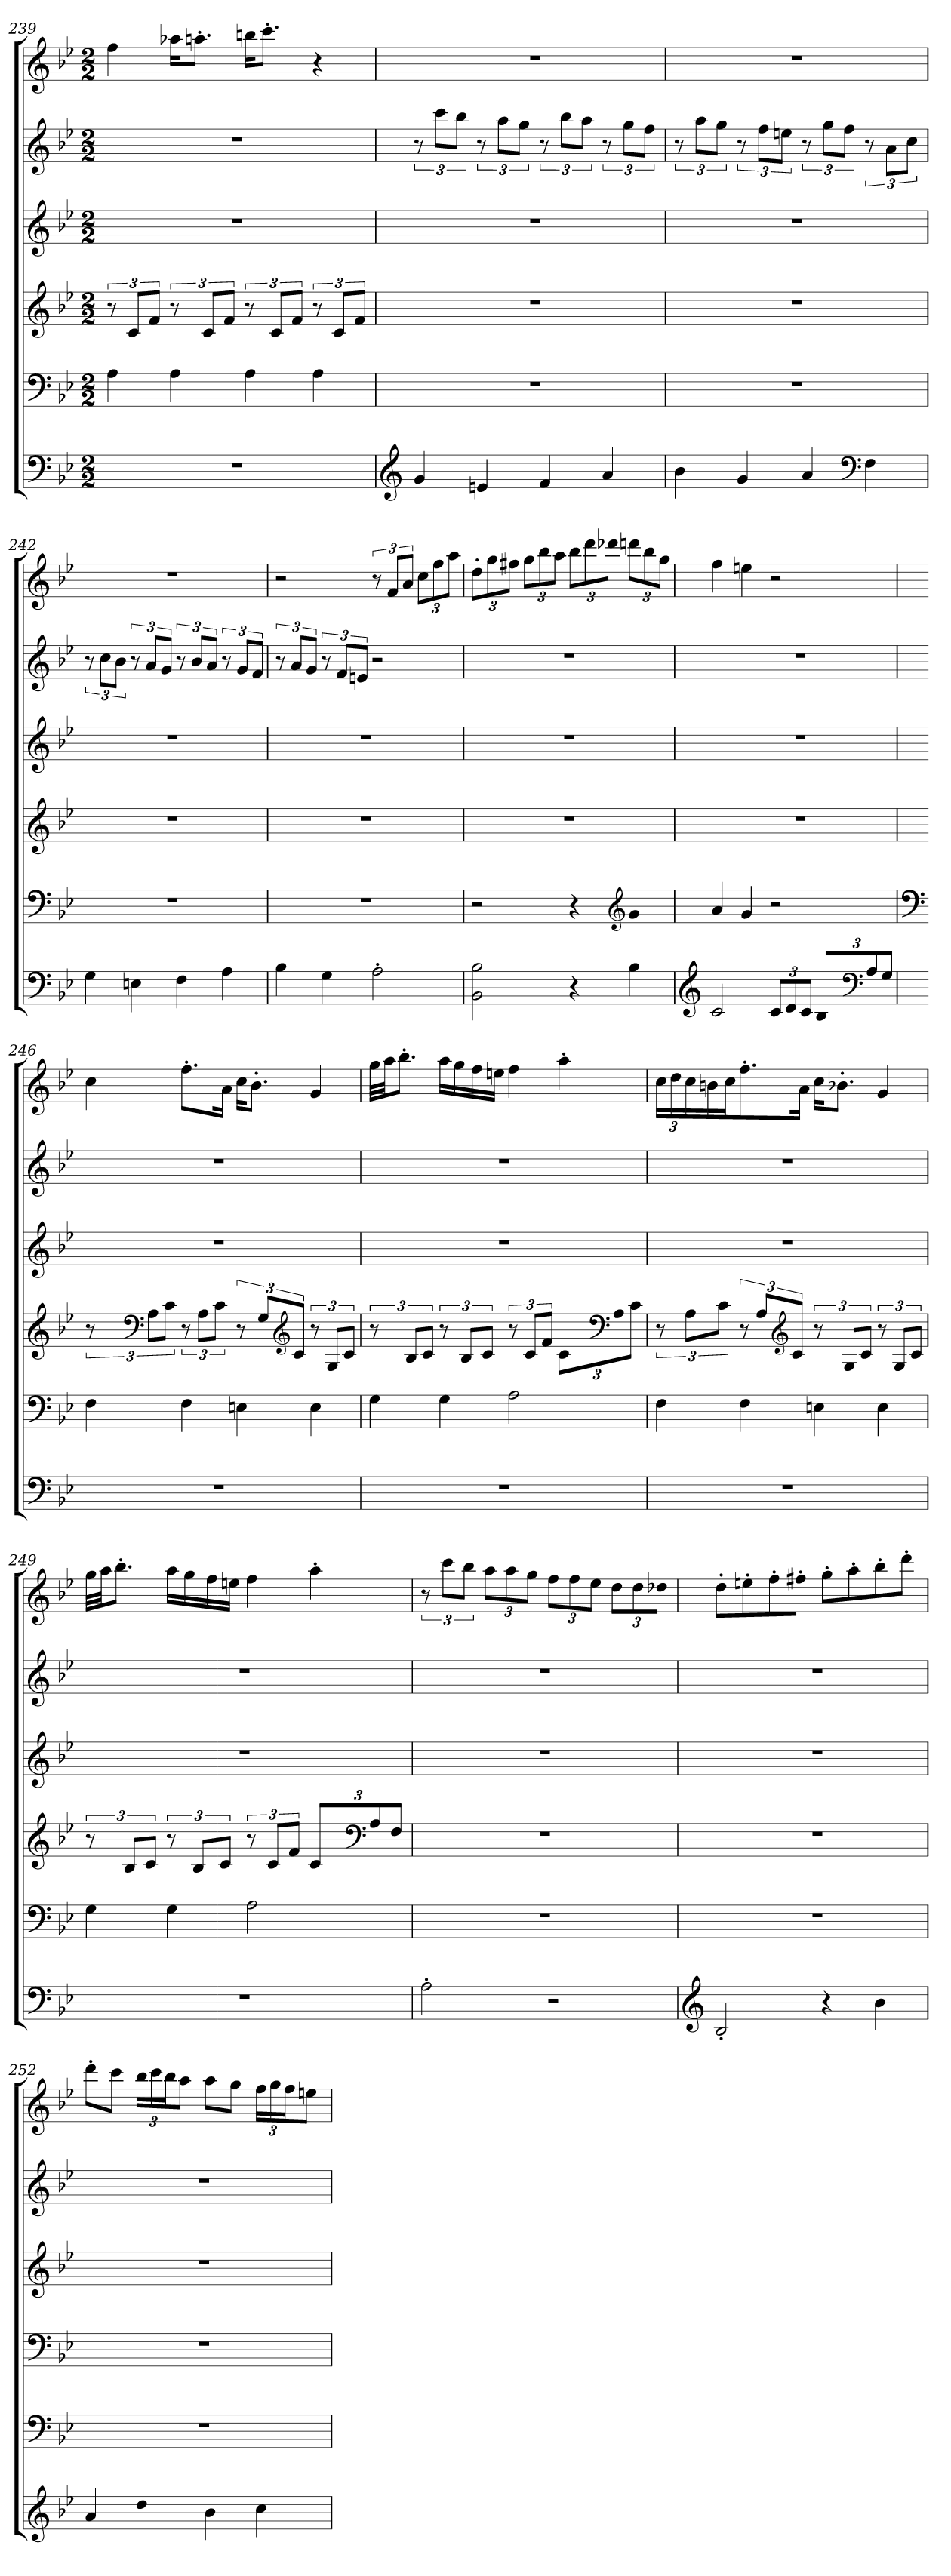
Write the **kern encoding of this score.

**kern	**kern	**kern	**kern	**kern	**kern
*part5	*part4	*part3	*part2	*part2	*part1
*staff6	*staff5	*staff4	*staff3	*staff2	*staff1
*clefF4	*clefF4	*clefG2	*clefG2	*clefG2	*clefG2
*k[b-e-]	*k[b-e-]	*k[b-e-]	*k[b-e-]	*k[b-e-]	*k[b-e-]
*M2/2	*M2/2	*M2/2	*M2/2	*M2/2	*M2/2
*MM152	*MM152	*MM152	*MM152	*MM152	*MM152
=239	=239	=239	=239	=239	=239
1r	4A\	12r	1r	1r	4ff\
.	.	12c/L	.	.	.
.	.	12f/J	.	.	.
.	4A\	12r	.	.	16aa-X\KL
.	.	.	.	.	8.aan'\J
.	.	12c/L	.	.	.
.	.	12f/J	.	.	.
.	4A\	12r	.	.	16bbn\KL
.	.	.	.	.	8.ccc'\J
.	.	12c/L	.	.	.
.	.	12f/J	.	.	.
.	4A\	12r	.	.	4r
.	.	12c/L	.	.	.
.	.	12f/J	.	.	.
!!LO:LB:g=z
=240	=240	=240	=240	=240	=240
*clefG2	*	*	*	*	*
*	*	*	*	*	*MM152
4g/	1r	1r	1r	12r	1r
.	.	.	.	12ccc\L	.
.	.	.	.	12bb-\J	.
4en/	.	.	.	12r	.
.	.	.	.	12aa\L	.
.	.	.	.	12gg\J	.
4f/	.	.	.	12r	.
.	.	.	.	12bb-\L	.
.	.	.	.	12aa\J	.
4a/	.	.	.	12r	.
.	.	.	.	12gg\L	.
.	.	.	.	12ff\J	.
=241	=241	=241	=241	=241	=241
4b-\	1r	1r	1r	12r	1r
.	.	.	.	12aa\L	.
.	.	.	.	12gg\J	.
4g/	.	.	.	12r	.
.	.	.	.	12ff\L	.
.	.	.	.	12een\J	.
4a/	.	.	.	12r	.
.	.	.	.	12gg\L	.
.	.	.	.	12ff\J	.
*clefF4	*	*	*	*	*
4F\	.	.	.	12r	.
.	.	.	.	12a\L	.
.	.	.	.	12cc\J	.
=242	=242	=242	=242	=242	=242
*	*	*	*	*	*MM153
4G\	1r	1r	1r	12r	1r
.	.	.	.	12cc\L	.
.	.	.	.	12b-\J	.
4En\	.	.	.	12r	.
.	.	.	.	12a/L	.
.	.	.	.	12g/J	.
4F\	.	.	.	12r	.
.	.	.	.	12b-/L	.
.	.	.	.	12a/J	.
4A\	.	.	.	12r	.
.	.	.	.	12g/L	.
.	.	.	.	12f/J	.
!!LO:PB:g=z
=243	=243	=243	=243	=243	=243
4B-\	1r	1r	1r	12r	2r
.	.	.	.	12a/L	.
.	.	.	.	12g/J	.
4G\	.	.	.	12r	.
.	.	.	.	12f/L	.
.	.	.	.	12en/J	.
2A'\	.	.	.	2r	12r
.	.	.	.	.	12f/L
.	.	.	.	.	12a/J
*	*	*	*	*	*Xbrackettup
.	.	.	.	.	12cc\L
.	.	.	.	.	12ff\
.	.	.	.	.	12aa\J
=244	=244	=244	=244	=244	=244
*	*	*	*	*	*MM153
2BB-\ 2B-\	2r	1r	1r	1r	12dd'\L
.	.	.	.	.	12gg\
.	.	.	.	.	12ff#X\J
.	.	.	.	.	12gg\L
.	.	.	.	.	12bb-\
.	.	.	.	.	12aa\J
4r	4r	.	.	.	12bb-\L
.	.	.	.	.	12ddd\
.	.	.	.	.	12ddd-X\J
*	*clefG2	*	*	*	*
4B-\	4g/	.	.	.	12dddn\L
.	.	.	.	.	12bb-\
.	.	.	.	.	12gg\J
=245	=245	=245	=245	=245	=245
*clefG2	*	*	*	*	*
*	*	*	*	*	*MM150
2c/	4a/	1r	1r	1r	4ff\
*	*	*	*	*	*MM145
.	4g/	.	.	.	4een\
*Xbrackettup	*	*	*	*	*
*	*	*	*	*	*MM153
12c/L	2r	.	.	.	2r
12d/	.	.	.	.	.
12c/J	.	.	.	.	.
12B-/L	.	.	.	.	.
*clefF4	*	*	*	*	*
12A/	.	.	.	.	.
12G/J	.	.	.	.	.
!!LO:LB:g=z
=246	=246	=246	=246	=246	=246
*	*clefF4	*	*	*	*
*	*	*	*	*	*MM153
1r	4F\	12r	1r	1r	4cc\
*	*	*clefF4	*	*	*
.	.	12A\L	.	.	.
.	.	12c\J	.	.	.
.	4F\	12r	.	.	8.ff'\L
.	.	12A\L	.	.	.
.	.	12c\J	.	.	.
.	.	.	.	.	16a\Jk
.	4En\	12r	.	.	16cc\KL
.	.	.	.	.	8.b-'\J
.	.	12G/L	.	.	.
*	*	*clefG2	*	*	*
.	.	12c/J	.	.	.
.	4E\	12r	.	.	4g/
.	.	12G/L	.	.	.
.	.	12c/J	.	.	.
=247	=247	=247	=247	=247	=247
*	*	*	*	*	*MM153
1r	4G\	12r	1r	1r	32gg\LLL
.	.	.	.	.	32aa\JJ
.	.	.	.	.	8.bb-'\J
.	.	12B-/L	.	.	.
.	.	12c/J	.	.	.
.	4G\	12r	.	.	16aa\LL
.	.	.	.	.	16gg\
.	.	12B-/L	.	.	.
.	.	.	.	.	16ff\
.	.	12c/J	.	.	.
.	.	.	.	.	16een\JJ
.	2A\	12r	.	.	4ff\
.	.	12c/L	.	.	.
.	.	12f/J	.	.	.
*	*	*Xbrackettup	*	*	*
.	.	12c\L	.	.	4aa'\
*	*	*clefF4	*	*	*
.	.	12A\	.	.	.
.	.	12c\J	.	.	.
!!LO:PB:g=z
=248	=248	=248	=248	=248	=248
*	*	*brackettup	*	*	*
*	*	*	*	*	*MM153
1r	4F\	12r	1r	1r	24cc\LL
.	.	.	.	.	24dd\
.	.	12A\L	.	.	24cc\
.	.	.	.	.	16bn\
.	.	12c\J	.	.	.
.	.	.	.	.	16cc\J
.	4F\	12r	.	.	8.ff'\
.	.	12A/L	.	.	.
*	*	*clefG2	*	*	*
.	.	12c/J	.	.	.
.	.	.	.	.	16a\Jk
.	4En\	12r	.	.	16cc\KL
.	.	.	.	.	8.b-X'\J
.	.	12G/L	.	.	.
.	.	12c/J	.	.	.
.	4E\	12r	.	.	4g/
.	.	12G/L	.	.	.
.	.	12c/J	.	.	.
=249	=249	=249	=249	=249	=249
*	*	*	*	*	*MM153
1r	4G\	12r	1r	1r	32gg\LLL
.	.	.	.	.	32aa\JJ
.	.	.	.	.	8.bb-'\J
.	.	12B-/L	.	.	.
.	.	12c/J	.	.	.
.	4G\	12r	.	.	16aa\LL
.	.	.	.	.	16gg\
.	.	12B-/L	.	.	.
.	.	.	.	.	16ff\
.	.	12c/J	.	.	.
.	.	.	.	.	16een\JJ
.	2A\	12r	.	.	4ff\
.	.	12c/L	.	.	.
.	.	12f/J	.	.	.
*	*	*Xbrackettup	*	*	*
.	.	12c/L	.	.	4aa'\
*	*	*clefF4	*	*	*
.	.	12A/	.	.	.
.	.	12F/J	.	.	.
!!LO:LB:g=z
=250	=250	=250	=250	=250	=250
*	*	*	*	*	*brackettup
*	*	*	*	*	*MM153
2A'\	1r	1r	1r	1r	12r
.	.	.	.	.	12ccc\L
.	.	.	.	.	12bb-\J
*	*	*	*	*	*Xbrackettup
.	.	.	.	.	12aa\L
.	.	.	.	.	12aa\
.	.	.	.	.	12gg\J
2r	.	.	.	.	12ff\L
.	.	.	.	.	12ff\
.	.	.	.	.	12ee-\J
.	.	.	.	.	12dd\L
.	.	.	.	.	12dd\
.	.	.	.	.	12dd-X\J
=251	=251	=251	=251	=251	=251
*clefG2	*	*	*	*	*
*	*	*	*	*	*MM153
2B-'/	1r	1r	1r	1r	8dd'\L
.	.	.	.	.	8een'\
.	.	.	.	.	8ff'\
.	.	.	.	.	8ff#X'\J
4r	.	.	.	.	8gg'\L
.	.	.	.	.	8aa'\
4b-\	.	.	.	.	8bb-'\
.	.	.	.	.	8ddd'\J
=252	=252	=252	=252	=252	=252
*	*	*	*	*	*MM153
4a/	1r	1r	1r	1r	8ddd'\L
.	.	.	.	.	8ccc\J
4dd\	.	.	.	.	24bb-\LL
.	.	.	.	.	24ccc\
.	.	.	.	.	24bb-\J
.	.	.	.	.	8aa\J
4b-\	.	.	.	.	8aa\L
.	.	.	.	.	8gg\J
4cc\	.	.	.	.	24ff\LL
.	.	.	.	.	24gg\
.	.	.	.	.	24ff\J
.	.	.	.	.	8een\J
=	=	=	=	=	=
*-	*-	*-	*-	*-	*-
